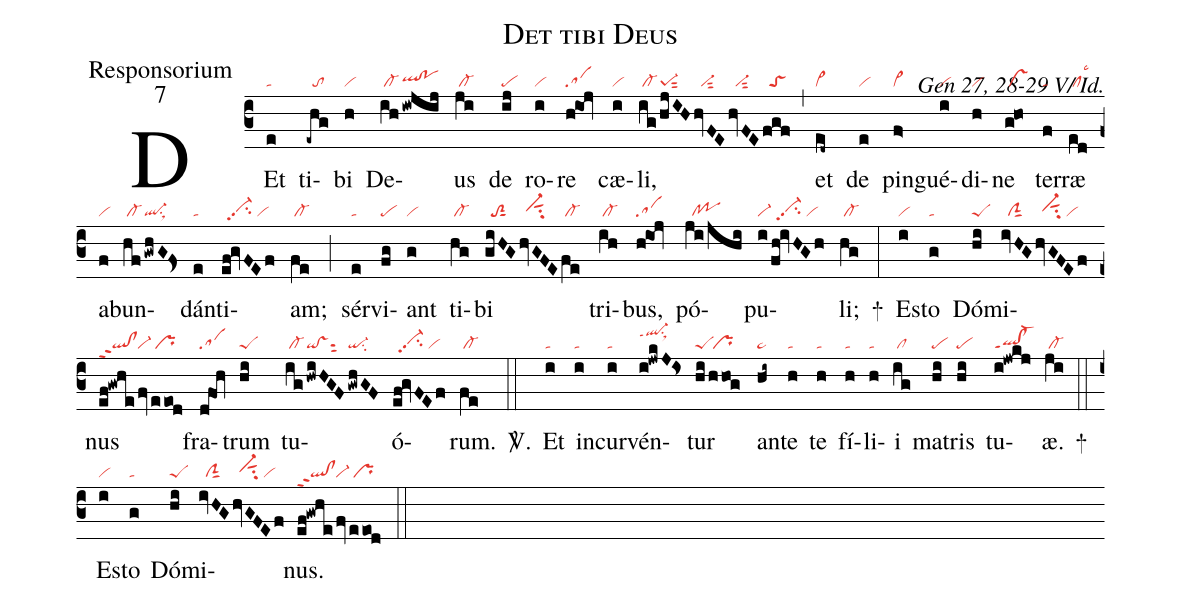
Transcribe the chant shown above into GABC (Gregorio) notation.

name:Det tibi Deus;
office-part:Responsorium;
mode:7;
commentary:Gen 27, 28-29 V/ Id.;
nabc-lines:1;
%%
(c3)
DEt(e|ta) ti(-ehg|//to)bi(h|vi) De(ih|/cl-|!iwjij|qlhh!pohh)us(ji|/cl-) de(ij|pe) ro(i|vi)re(hiOj|sa) cæ(i|vi)li,(ig|/cl-|/hjIH|pe-1sut2|hvFE|//vi-sut2|hvFE|//vi-sut2|fgf|//toS) (,)
et(ed~|cl~) de(e|vi) pin(f>|vi>)gué(i|vi)di(h|vi)ne(g!ho|/vs) ter(f|ta)ræ(ed|/cllsc3) ab(f|vi)un(hf|/cl-|!gwhG!Fs>|ql-su1sux1)dán(e|ta)ti(ef!gvFEf|//vi-hhpp2su2/vi)am;(fe|/cl-) (;)
sér(e|ta)vi(fg|pe)ant(g|vi) ti(hg|/cl-)bi(giHG|//toS2sut1|hvGFE|//vi-hhsut1su2|fe|/cl-) tri(ih|/cl-)bus,(hiOj|sa) pó(ji/jhi|//cl!po)pu(i|vi-|/fh!ivHGh|//vi-hhpp2su2/vi)li;(hg|/cl-) +(:)
Es(i|vi)to(g|ta) Dó(hi|peS)mi(ivHG|//ciG|hvGFEf|//vi-hhsut1su2/vi)nus(ef!gwhe|ql!clppt2|/fv|vi-|/eeod|/pr) fra(dfOh|sa)trum(hi|peS) tu(ig|/cl-|!hwiHGF|qi!vssut2|/gwhGF|qi-su2)ó(ef!gvFEf|//vi-hhpp2su2/vi)rum.(fe|/cl-) <sp>V/</sp>.(::)
Et(i|ta) in(i|ta)cur(i|ta)vén(i!jwkJ!Is|ql-hkppt1su1sux1)tur(hi|peS|/hhog|/pr) an(hi~|pe~)te(h|ta) te(h|ta) fí(h|ta)li(h|ta)i(ig|/cl) ma(hi|pe)tris(hi|pe) tu(i!jwkj|ql!cl-ppt1)æ.(ji|/cl-) +(::)
Es(i|vi)to(g|ta) Dó(hi|peS)mi(ivHG|//ciG|hvGFEf|//vi-hhsut1su2/vi)nus.(ef!gwhe|ql!clppt2|/fv|vi-|/eeod|/pr) (::)
